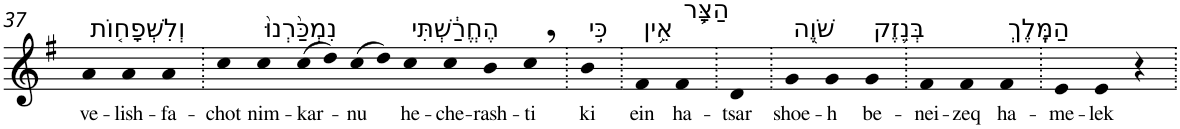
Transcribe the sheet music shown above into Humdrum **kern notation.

**kern	**text
*part1	*part1
*staff1	*staff1
*I"Piano	*
*I'Pno	*
!!LO:PB:g=z
*clefG2	*
*k[f#]	*
*G:	*
=37	=37
!LO:TX:a:t=וְלִשְׁפָח֤וֹת	!
!	!LO:LY:b
4a	ve-
!	!LO:LY:b
4a	-lish-
!	!LO:LY:b
4a	-fa-
=38.	=38.
!	!LO:LY:b
4cc	-chot
!LO:TX:a:t=נִמְכַּ֙רְנוּ֙	!
!	!LO:LY:b
4cc	nim-
!	!LO:LY:b
(>8cc	-kar-
8dd)	.
!	!LO:LY:b
(>8cc	-nu
8dd)	.
!LO:TX:a:t=הֶחֱרַ֔שְׁתִּי	!
!	!LO:LY:b
4cc	he-
!	!LO:LY:b
4cc	-che-
!	!LO:LY:b
4b	-rash-
!	!LO:LY:b
4cc,	-ti
=39.	=39.
!LO:TX:a:t=כִּ֣י	!
!	!LO:LY:b
4b	ki
=40.	=40.
!LO:TX:a:t=אֵ֥ין	!
!	!LO:LY:b
4f#	ein
!LO:TX:a:t=הַצָּ֛ר	!
!	!LO:LY:b
4f#	ha-
=41.	=41.
!	!LO:LY:b
4d	-tsar
=42.	=42.
!LO:TX:a:t=שֹׁוֶ֖ה	!
!	!LO:LY:b
4g	shoe-
!	!LO:LY:b
4g	-h
!LO:TX:a:t=בְּנֵ֥זֶק	!
!	!LO:LY:b
4g	be-
=43.	=43.
!	!LO:LY:b
4f#	-nei-
!	!LO:LY:b
4f#	-zeq
!LO:TX:a:t=הַמֶּֽלֶךְ	!
!	!LO:LY:b
4f#	ha-
=44.	=44.
!	!LO:LY:b
4e	-me-
!	!LO:LY:b
4e	-lek
4r	.
=.	=.
*-	*-
